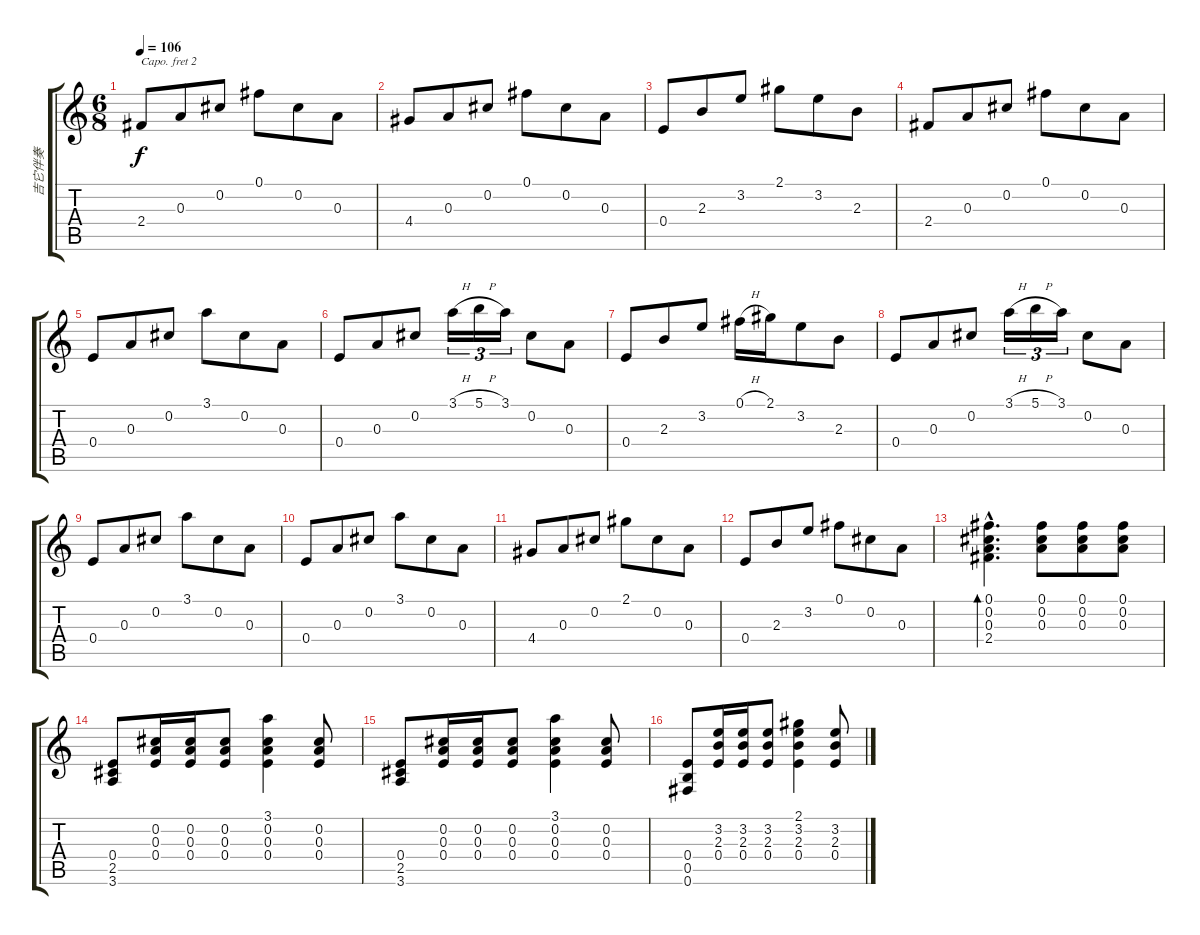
\track ("吉它伴奏" "吉它伴奏") {instrument acousticguitarsteel}
\staff {score tabs}
\capo 2
\tuning (E4 B3 G3 D3 A2 E2) {hide}
\ts (6 8)
\tempo 106
\clef g2
\ks c
2.4.8{dy f} 0.3.8 0.2.8 0.1.8 0.2.8 0.3.8 |
4.4.8 0.3.8 0.2.8 0.1.8 0.2.8 0.3.8 |
0.4.8 2.3.8 3.2.8 2.1.8 3.2.8 2.3.8 |
2.4.8 0.3.8 0.2.8 0.1.8 0.2.8 0.3.8 |
0.4.8 0.3.8 0.2.8 3.1.8 0.2.8 0.3.8 |
0.4.8 0.3.8 0.2.8 3.1{h}.16{tu (3 2)} 5.1{h}.16{tu (3 2)} 3.1.16{tu (3 2)} 0.2.8 0.3.8 |
0.4.8 2.3.8 3.2.8 0.1{h}.16 2.1.16 3.2.8 2.3.8 |
0.4.8 0.3.8 0.2.8 3.1{h}.16{tu (3 2)} 5.1{h}.16{tu (3 2)} 3.1.16{tu (3 2)} 0.2.8 0.3.8 |
0.4.8 0.3.8 0.2.8 3.1.8 0.2.8 0.3.8 |
0.4.8 0.3.8 0.2.8 3.1.8 0.2.8 0.3.8 |
4.4.8 0.3.8 0.2.8 2.1.8 0.2.8 0.3.8 |
0.4.8 2.3.8 3.2.8 0.1.8 0.2.8 0.3.8 |
(0.1{hac} 0.2{hac} 0.3{hac} 2.4{hac}).4{d bd 60} (0.1 0.2 0.3).8 (0.1 0.2 0.3).8 (0.1 0.2 0.3).8 |
(0.4 2.5 3.6).8 (0.2 0.3 0.4).16 (0.2 0.3 0.4).16 (0.2 0.3 0.4).8 (3.1 0.2 0.3 0.4).4 (0.2 0.3 0.4).8 |
(0.4 2.5 3.6).8 (0.2 0.3 0.4).16 (0.2 0.3 0.4).16 (0.2 0.3 0.4).8 (3.1 0.2 0.3 0.4).4 (0.2 0.3 0.4).8 |
(0.4 0.5 0.6).8 (3.2 2.3 0.4).16 (3.2 2.3 0.4).16 (3.2 2.3 0.4).8 (2.1 3.2 2.3 0.4).4 (3.2 2.3 0.4).8
